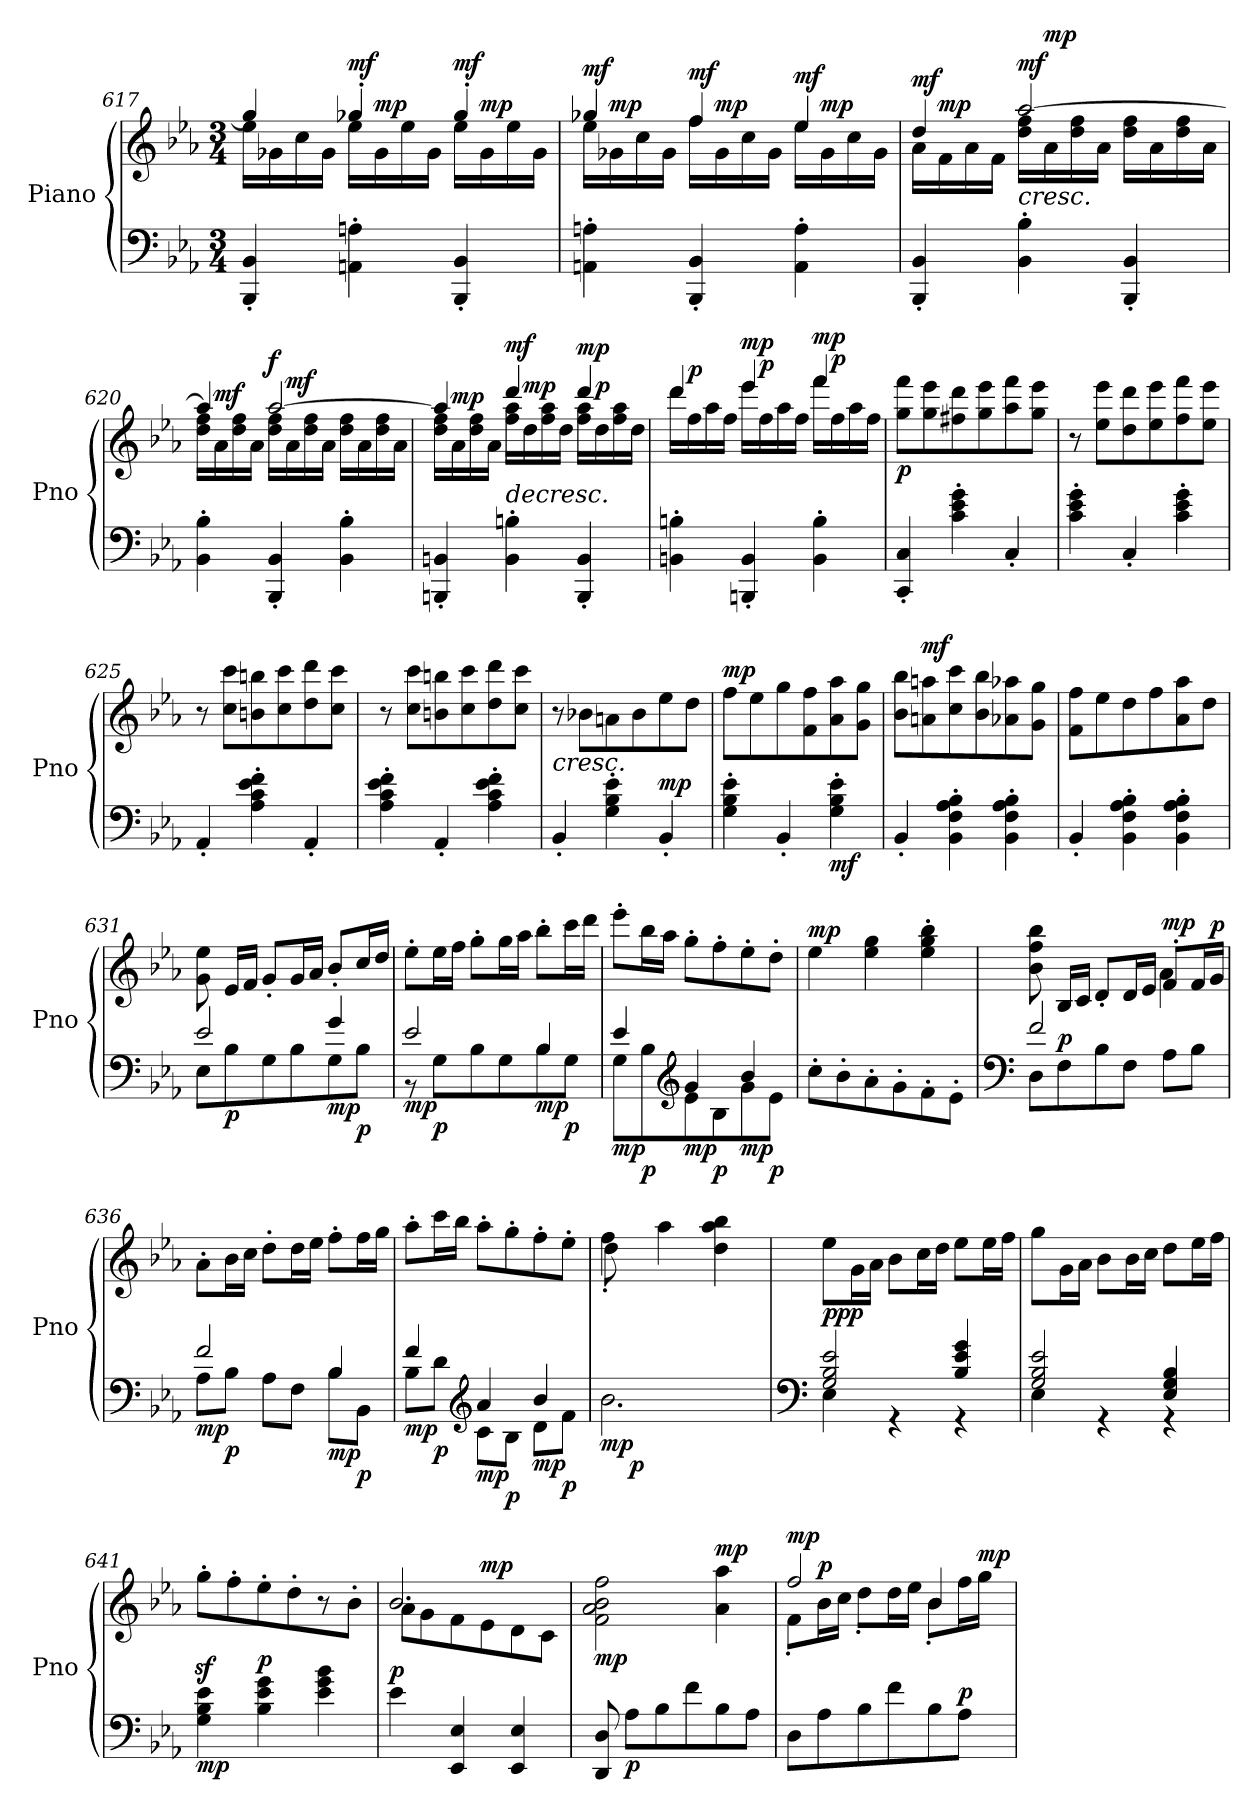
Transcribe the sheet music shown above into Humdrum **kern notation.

**kern	**kern	**dynam
*part1	*part1	*part1
*staff2	*staff1	*staff1/2
*I"Piano	*	*
*I'Pno	*	*
*clefF4	*clefG2	*
*k[b-e-a-]	*k[b-e-a-]	*
*M3/4	*M3/4	*
=617	=617	=617
*	*^	*
4BBB-/' 4BB-/'	4gg-/]	16ee-\LL	.
.	.	16g-X\	.
.	.	16cc\	.
.	.	16g-\JJ	.
!	!	!	!LO:DY:a
4AAn\' 4An\'	4gg-X'/	16ee-\LL	mf
!	!	!	!LO:DY:a
.	.	16g-\	mp
.	.	16ee-\	.
.	.	16g-\JJ	.
!	!	!	!LO:DY:a
4BBB-/' 4BB-/'	4gg-'/	16ee-\LL	mf
!	!	!	!LO:DY:a
.	.	16g-\	mp
.	.	16ee-\	.
.	.	16g-\JJ	.
!!LO:LB:g=z	!!
=618	=618	=618	=618
!	!	!	!LO:DY:a
4AAn\' 4An\'	4gg-X/	16ee-\LL	mf
!	!	!	!LO:DY:a
.	.	16g-X\	mp
.	.	16cc\	.
.	.	16g-\JJ	.
!	!	!	!LO:DY:a
4BBB-/' 4BB-/'	4ff/	16ff\LL	mf
!	!	!	!LO:DY:a
.	.	16g-\	mp
.	.	16cc\	.
.	.	16g-\JJ	.
!	!	!	!LO:DY:a
4AA\' 4A\'	4ee-/	16ee-\LL	mf
!	!	!	!LO:DY:a
.	.	16g-\	mp
.	.	16cc\	.
.	.	16g-\JJ	.
=619	=619	=619	=619
!	!	!	!LO:DY:a
4BBB-/' 4BB-/'	4dd/	16a-\LL	mf
!	!	!	!LO:DY:a
.	.	16f\	mp
.	.	16a-\	.
.	.	16f\JJ	.
!LO:TX:a:i:t=cresc.	!	!	!
!	!	!	!LO:DY:a
4BB-\' 4B-\'	[2aa-/	16dd\ 16ff\LL	mf
!	!	!	!LO:DY:a
.	.	16a-\	mp
.	.	16dd\ 16ff\	.
.	.	16a-\JJ	.
4BBB-/' 4BB-/'	.	16dd\ 16ff\LL	.
.	.	16a-\	.
.	.	16dd\ 16ff\	.
.	.	16a-\JJ	.
=620	=620	=620	=620
4BB-\' 4B-\'	4aa-/]	16dd\ 16ff\LL	.
!	!	!	!LO:DY:a
.	.	16a-\	mf
.	.	16dd\ 16ff\	.
.	.	16a-\JJ	.
!	!	!	!LO:DY:a
4BBB-/' 4BB-/'	[2aa-/	16dd\ 16ff\LL	f
!	!	!	!LO:DY:a
.	.	16a-\	mf
.	.	16dd\ 16ff\	.
.	.	16a-\JJ	.
4BB-\' 4B-\'	.	16dd\ 16ff\LL	.
.	.	16a-\	.
.	.	16dd\ 16ff\	.
.	.	16a-\JJ	.
=621	=621	=621	=621
4BBBn/' 4BBn/'	4aa-/]	16dd\ 16ff\LL	.
!	!	!	!LO:DY:a
.	.	16a-\	mp
.	.	16dd\ 16ff\	.
.	.	16a-\JJ	.
!LO:TX:a:i:t=decresc.	!	!	!
!	!	!	!LO:DY:a
4BB\' 4Bn\'	4ddd/	16ff\ 16aa-\LL	mf
!	!	!	!LO:DY:a
.	.	16dd\	mp
.	.	16ff\ 16aa-\	.
.	.	16dd\JJ	.
!	!	!	!LO:DY:a
4BBB/' 4BB/'	4ddd/	16ff\ 16aa-\LL	mp
!	!	!	!LO:DY:a
.	.	16dd\	p
.	.	16ff\ 16aa-\	.
.	.	16dd\JJ	.
!!LO:LB:g=z	!!
=622	=622	=622	=622
!	!	!	!LO:DY:b=2
!	!	!	!LO:DY:n=1:a
4BBn\' 4Bn\'	4ddd/	16ddd\LL	mp mp
!	!	!	!LO:DY:n=2:a
.	.	16ff\	p
.	.	16aa-\	.
.	.	16ff\JJ	.
!	!	!	!LO:DY:n=3:a
4BBBn/' 4BB/'	4eee-/	16eee-\LL	mp
!	!	!	!LO:DY:n=4:a
.	.	16ff\	p
.	.	16aa-\	.
.	.	16ff\JJ	.
!	!	!	!LO:DY:n=5:a
4BB\' 4B\'	4fff/	16fff\LL	mp
!	!	!	!LO:DY:n=6:a
.	.	16ff\	p
.	.	16aa-\	.
.	.	16ff\JJ	.
=623	=623	=623	=623
!	!	!	!LO:DY:b
*	*v	*v	*
4CC/' 4C/'	8gg\ 8fff\L	p
.	8gg\ 8eee-\	.
4c\' 4e-\' 4g\'	8ff#X\ 8ddd\	.
.	8gg\ 8eee-\	.
4C'/	8aa-\ 8fff\	.
.	8gg\ 8eee-\J	.
=624	=624	=624
4c\' 4e-\' 4g\'	8r	.
.	8ee-\ 8eee-\L	.
4C'/	8dd\ 8ddd\	.
.	8ee-\ 8eee-\	.
4c\' 4e-\' 4g\'	8ff\ 8fff\	.
.	8ee-\ 8eee-\J	.
=625	=625	=625
4AA-'/	8r	.
.	8cc\ 8ccc\L	.
4A-\' 4c\' 4e-\' 4f\'	8bn\ 8bbn\	.
.	8cc\ 8ccc\	.
4AA-'/	8dd\ 8ddd\	.
.	8cc\ 8ccc\J	.
=626	=626	=626
4A-\' 4c\' 4e-\' 4f\'	8r	.
.	8cc\ 8ccc\L	.
4AA-'/	8bn\ 8bbn\	.
.	8cc\ 8ccc\	.
4A-\' 4c\' 4e-\' 4f\'	8dd\ 8ddd\	.
.	8cc\ 8ccc\J	.
!!LO:LB:g=z
=627	=627	=627
!LO:TX:a:i:t=cresc.	!	!
4BB-'/	8r	.
.	8b-X\L	.
4G\' 4B-\' 4e-\'	8an\	.
.	8b-\	.
!	!	!LO:DY:a=2
4BB-'/	8ee-\	mp
.	8dd\J	.
=628	=628	=628
!	!	!LO:DY:a
4G\' 4B-\' 4e-\'	8ff\L	mp
.	8ee-\	.
4BB-'/	8gg\	.
.	8f\ 8ff\	.
!	!	!LO:DY:b=2
4G\' 4B-\' 4e-\'	8a-\ 8aa-\	mf
.	8g\ 8gg\J	.
=629	=629	=629
4BB-'/	8b-\ 8bb-\L	.
!	!	!LO:DY:a
.	8an\ 8aan\	mf
4BB-\' 4F\' 4A-\' 4B-\'	8cc\ 8ccc\	.
.	8b-\ 8bb-\	.
4BB-\' 4F\' 4A-\' 4B-\'	8a-X\ 8aa-X\	.
.	8g\ 8gg\J	.
=630	=630	=630
!	!	!LO:DY:a=2
!	!	!LO:DY:n=1:a
4BB-'/	8f\ 8ff\L	p mp
.	8ee-\	.
4BB-\' 4F\' 4A-\' 4B-\'	8dd\	.
.	8ff\	.
4BB-\' 4F\' 4A-\' 4B-\'	8a-\ 8aa-\	.
.	8dd\J	.
=631	=631	=631
*^	*	*
!	!	!	!LO:DY:b=2
!	!	!	!LO:DY:n=1:a
2e-/	8E-\L	8g\ 8ee-\	mp p
!	!	!	!LO:DY:n=2:b=2
.	8B-\	16e-/LL	p
.	.	16f/JJ	.
.	8G\	8g'/L	.
.	8B-\	16g/L	.
.	.	16a-/JJ	.
!	!	!	!LO:DY:n=3:b=2
4g/	8G\	8b-'/L	mp
!	!	!	!LO:DY:n=4:b=2
.	8B-\J	16cc/L	p
.	.	16dd/JJ	.
=632	=632	=632	=632
!	!	!	!LO:DY:b=2
2e-/	8r	8ee-'\L	mp
!	!	!	!LO:DY:b=2
.	8G\L	16ee-\L	p
.	.	16ff\JJ	.
.	8B-\	8gg'\L	.
.	8G\	16gg\L	.
.	.	16aa-\JJ	.
!	!	!	!LO:DY:b=2
4B-/	8B-\	8bb-'\L	mp
!	!	!	!LO:DY:b=2
.	8G\J	16ccc\L	p
.	.	16ddd\JJ	.
!!LO:LB:g=z
=633	=633	=633	=633
!	!	!	!LO:DY:b=2
4e-/	8G\L	8eee-'\L	mp
!	!	!	!LO:DY:b=2
.	8B-\	16bb-\L	p
*clefG2	*	*	*
.	.	16aa-\JJ	.
!	!	!	!LO:DY:b=2
4g/	8e-\	8gg'\L	mp
!	!	!	!LO:DY:b=2
.	8B-\	8ff'\	p
!	!	!	!LO:DY:b=2
4b-/	8g\	8ee-'\	mp
!	!	!	!LO:DY:b=2
.	8e-\J	8dd'\J	p
=634	=634	=634	=634
!	!	!	!LO:DY:a
*v	*v	*	*
8cc'\L	4ee-\	mp
8b-'\	.	.
8a-'\	4ee-\ 4gg\	.
8g'\	.	.
8f'\	4ee-\' 4gg\' 4bb-\'	.
8e-'\J	.	.
=635	=635	=635
*clefF4	*	*
*^	*^	*
!	!	!	!	!LO:DY:a=2
!	!	!	!	!LO:DY:n=1:a
2f/	8D\L	8b-\ 8ff\ 8bb-\	2ryy	mp p
!	!	!	!	!LO:DY:n=2:a=2
.	8F\	16B-/LL	.	p
.	.	16c/JJ	.	.
.	8B-\	8d'/L	.	.
.	8F\J	16d/L	.	.
.	.	16e-/JJ	.	.
!	!	!	!	!LO:DY:n=3:a
4ryy	8A-\L	8f'/L	4a-\	mp
.	8B-\J	16f/L	.	.
!	!	!	!	!LO:DY:n=4:a
.	.	16g/JJ	.	p
*	*	*v	*v	*
=636	=636	=636	=636
!	!	!	!LO:DY:b=2
2f/	8A-\L	8a-'\L	mp
!	!	!	!LO:DY:b=2
.	8B-\J	16b-\L	p
.	.	16cc\JJ	.
.	8A-\L	8dd'\L	.
.	8F\J	16dd\L	.
.	.	16ee-\JJ	.
!	!	!	!LO:DY:b=2
4B-/	8B-\L	8ff'\L	mp
!	!	!	!LO:DY:b=2
.	8BB-\J	16ff\L	p
.	.	16gg\JJ	.
=637	=637	=637	=637
!	!	!	!LO:DY:b=2
4f/	8B-\L	8aa-'\L	mp
!	!	!	!LO:DY:b=2
.	8d\J	16ccc\L	p
.	.	16bb-\JJ	.
*clefG2	*	*	*
!	!	!	!LO:DY:b=2
4a-/	8c\L	8aa-'\L	mp
!	!	!	!LO:DY:b=2
.	8B-\J	8gg'\	p
!	!	!	!LO:DY:b=2
4b-/	8d\L	8ff'\	mp
!	!	!	!LO:DY:b=2
.	8f\J	8ee-'\J	p
=638	=638	=638	=638
*	*	*^	*
!	!	!	!	!LO:DY:b=2
8ryy	2.b-\	4ff\	8dd'\L	mp
!	!	!	!	!LO:DY:b=2
8cc'/	.	.	2ryy	p
8b-'/	.	4aa-\	.	.
8a-'/	.	.	.	.
8g'/	.	4dd\ 4aa-\ 4bb-\	.	.
8f'/J	.	.	8ryy	.
*	*	*v	*v	*
!!LO:PB:g=z
=639	=639	=639	=639
*clefF4	*	*	*
*	*	*^	*
!	!	!	!	!LO:DY:a=2
!	!	!	!	!LO:DY:n=1:a
*	*	*v	*v	*
2G/ 2B-/ 2e-/	4E-\	8ee-\L	p pp
.	.	16g\L	.
.	.	16a-\JJ	.
.	4r	8b-\L	.
.	.	16cc\L	.
.	.	16dd\JJ	.
4B-/ 4e-/ 4g/	4r	8ee-\L	.
.	.	16ee-\L	.
.	.	16ff\JJ	.
=640	=640	=640	=640
2G/ 2B-/ 2e-/	4E-\	8gg\L	.
.	.	16g\L	.
.	.	16a-\JJ	.
.	4r	8b-\L	.
.	.	16b-\L	.
.	.	16cc\JJ	.
4E-/ 4G/ 4B-/	4r	8dd\L	.
.	.	16ee-\L	.
.	.	16ff\JJ	.
*v	*v	*	*
=641	=641	=641
!	!	!LO:DY:b=2
4G\ 4B-\ 4e-\	8ggz<'\L	mp
.	8ff'\	.
!	!	!LO:DY:a=2
4B-\ 4e-\ 4g\	8ee-'\	p
.	8dd'\	.
4e-\ 4g\ 4b-\	8r	.
.	8b-'\J	.
=642	=642	=642
*	*^	*
!	!	!	!LO:DY:a=2
4e-\	2.b-/	8a-\L	p
.	.	8g\	.
4EE-/ 4E-/	.	8f\	.
!	!	!	!LO:DY:a
.	.	8e-\	mp
4EE-/ 4E-/	.	8d\	.
.	.	8c\J	.
=643	=643	=643	=643
!	!	!	!LO:DY:b
*	*v	*v	*
8DD/ 8D/	2f\ 2a-\ 2b-\ 2ff\	mp
!	!	!LO:DY:b=2
8A-\L	.	p
8B-\	.	.
8f\	.	.
!	!	!LO:DY:a
8B-\	4a-\ 4aa-\	mp
8A-\J	.	.
=644	=644	=644
*	*^	*
!	!	!	!LO:DY:a
8D\L	2ff/	8f'\L	mp
!	!	!	!LO:DY:a
8A-\	.	16b-\L	p
.	.	16cc\JJ	.
8B-\	.	8dd'\L	.
8f\	.	16dd\L	.
.	.	16ee-\JJ	.
!	!	!	!LO:DY:a=2
!	!	!	!LO:DY:n=1:a
8B-\	4b-/	8b-'\L	mp mp
!	!	!	!LO:DY:n=2:a=2
8A-\J	.	16ff\L	p
!	!	!	!LO:DY:n=3:a
.	.	16gg\JJ	mp
*	*v	*v	*
=	=	=
*-	*-	*-
